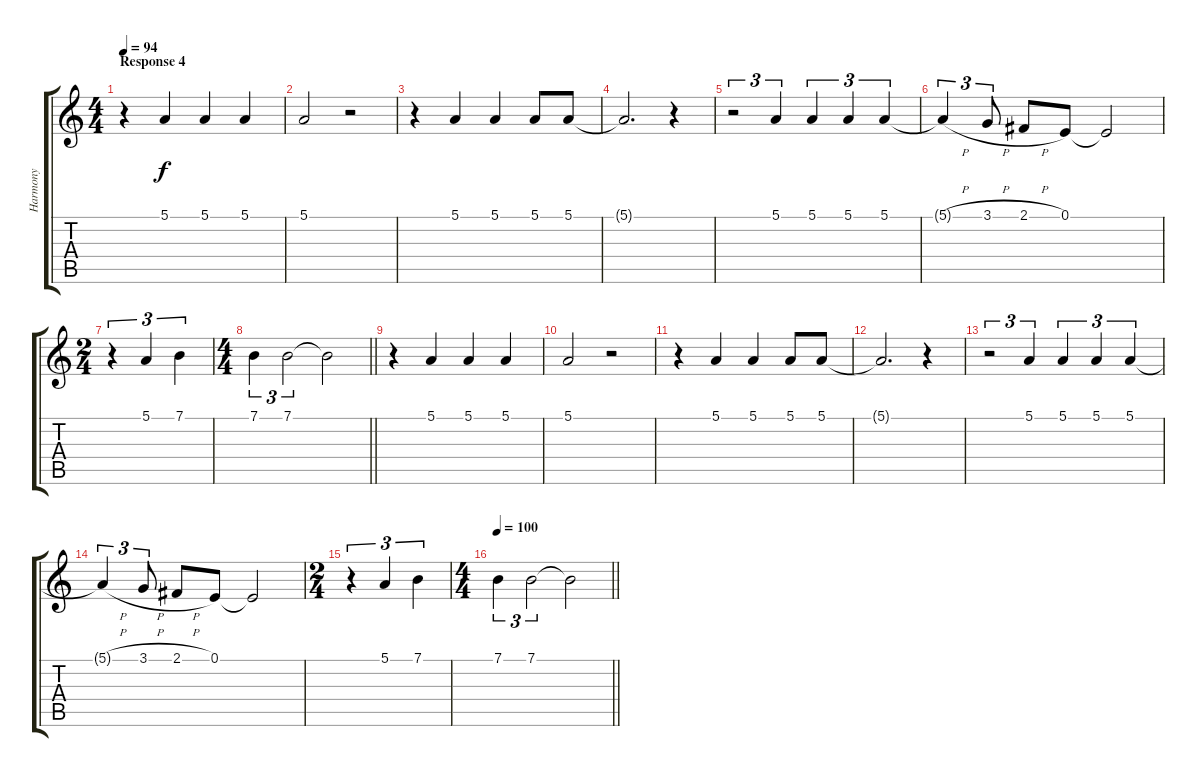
\track ("Harmony" "Harmony") {instrument brightacousticpiano}
\staff {score tabs}
\tuning (E4 B3 G3 D3 A2 E2) {hide}
\ts (4 4)
\section ("" "Response 4")
\tempo 94
\clef g2
\ks c
r.4{dy f} 5.1.4 5.1.4 5.1.4 |
5.1.2 r.2 |
r.4 5.1.4 5.1.4 5.1.8 5.1.8 |
5.1{t}.2{d} r.4 |
r.2{tu (3 2)} 5.1.4{tu (3 2)} 5.1.4{tu (3 2)} 5.1.4{tu (3 2)} 5.1.4{tu (3 2)} |
5.1{h t}.4{tu (3 2)} 3.1{h}.8{tu (3 2)} 2.1{h}.8 0.1.8 0.1{t}.2 |
\ts (2 4)
r.4{tu (3 2)} 5.1.4{tu (3 2)} 7.1.4{tu (3 2)} |
\ts (4 4)
\barLineRight lightlight
7.1.4{tu (3 2)} 7.1.2{tu (3 2)} 7.1{t}.2 |
r.4 5.1.4 5.1.4 5.1.4 |
5.1.2 r.2 |
r.4 5.1.4 5.1.4 5.1.8 5.1.8 |
5.1{t}.2{d} r.4 |
r.2{tu (3 2)} 5.1.4{tu (3 2)} 5.1.4{tu (3 2)} 5.1.4{tu (3 2)} 5.1.4{tu (3 2)} |
5.1{h t}.4{tu (3 2)} 3.1{h}.8{tu (3 2)} 2.1{h}.8 0.1.8 0.1{t}.2 |
\ts (2 4)
r.4{tu (3 2)} 5.1.4{tu (3 2)} 7.1.4{tu (3 2)} |
\ts (4 4)
\tempo 100
\barLineRight lightlight
7.1.4{tu (3 2)} 7.1.2{tu (3 2)} 7.1{t}.2
